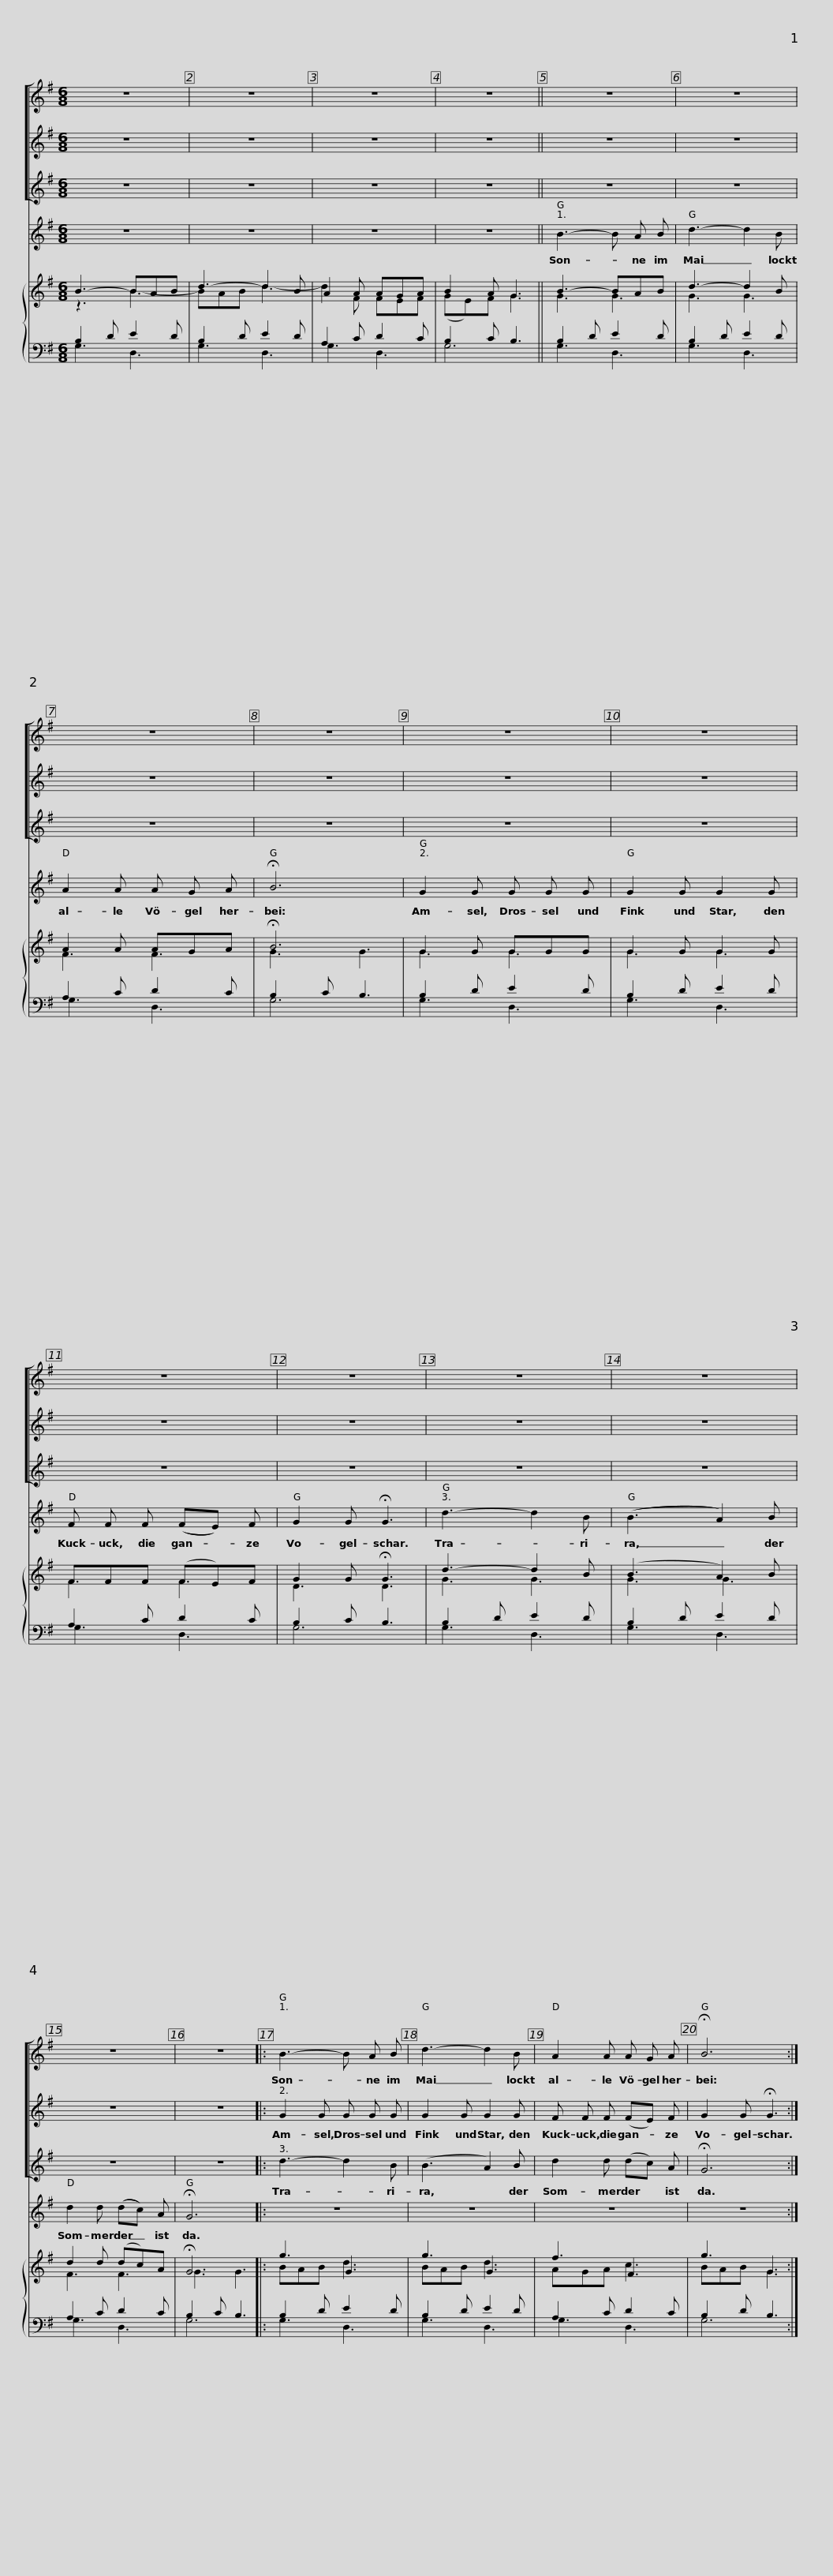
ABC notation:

X:1
%%score [ 1 2 3 ] 4 { ( 5 6 ) | ( 7 8 ) }
L:1/8
M:6/8
I:linebreak $
K:G
V:1 treble
V:2 treble
V:3 treble
V:4 treble
V:5 treble
V:6 treble
V:7 bass
V:8 bass
V:1
 z6 | z6 | z6 | z6 || z6 | %5
 z6 |$ z6 | z6 | z6 | z6 | %10
 z6 |$ z6 | z6 | z6 | z6 | %15
 z6 |: B3- B A B |$ d3- d2 B | A2 A A G A | !fermata!B6 :| %20
V:2
 z6 | z6 | z6 | z6 || z6 | %5
 z6 |$ z6 | z6 | z6 | z6 | %10
 z6 |$ z6 | z6 | z6 | z6 | %15
 z6 |: G2 G G G G |$ G2 G G2 G | F F F (FE) F | G2 G !fermata!G3 :| %20
V:3
 z6 | z6 | z6 | z6 || z6 | %5
 z6 |$ z6 | z6 | z6 | z6 | %10
 z6 |$ z6 | z6 | z6 | z6 | %15
 z6 |: d3- d2 B |$ (B3 A2) B | d2 d (dc) A | !fermata!G6 :| %20
V:4
 z6 | z6 | z6 | z6 || B3- B A B | %5
 d3- d2 B |$ A2 A A G A | !fermata!B6 | G2 G G G G | G2 G G2 G | %10
 F F F ((FE)) F |$ G2 G !fermata!G3 | d3- d2 B | ((B3 A2)) B | d2 d ((dc)) A | %15
 !fermata!G6 |: z6 |$ z6 | z6 | z6 :| %20
V:5
 B3- BAB | d3- d2 B | A2 A AGA | B2 A G3 || B3- BAB | %5
 d3- d2 B |$ A2 A AGA | !fermata!B6 | G2 G GGG | G2 G G2 G | %10
 FFF (FE)F |$ G2 G !fermata!G3 | d3- d2 B | (B3 A2) B | d2 d (dc)A | %15
 !fermata!G6 |: g3 G3 |$ g3 G3 | f3 F3 | g3 G3 :| %20
V:6
 z3 B3- | BAB d3- | d2 F FEF | (GE)F G3 || G3 G3 | %5
 G3 G3 |$ F3 F3 | G3 G3 | G3 G3 | G3 G3 | %10
 F3 F3 |$ D3 D3 | G3 G3 | G3 G3 | F3 F3 | %15
 G3 G3 |: BAB d3 |$ BAB d3 | AGA c3 | BAB G3 :| %20
V:7
 B,2 D E2 D | B,2 D E2 D | A,2 C D2 C | B,2 C B,3 || B,2 D E2 D | %5
 B,2 D E2 D |$ A,2 C D2 C | B,2 C B,3 | B,2 D E2 D | B,2 D E2 D | %10
 A,2 C D2 C |$ B,2 C B,3 | B,2 D E2 D | B,2 D E2 D | A,2 C D2 C | %15
 B,2 C B,3 |: B,2 D E2 D |$ B,2 D E2 D | A,2 C D2 C | B,2 D B,3 :| %20
V:8
 G,3 D,3 | G,3 D,3 | G,3 D,3 | G,6 || G,3 D,3 | %5
 G,3 D,3 |$ G,3 D,3 | G,6 | G,3 D,3 | G,3 D,3 | %10
 G,3 D,3 |$ G,6 | G,3 D,3 | G,3 D,3 | G,3 D,3 | %15
 G,6 |: G,3 D,3 |$ G,3 D,3 | G,3 D,3 | G,6 :| %20
